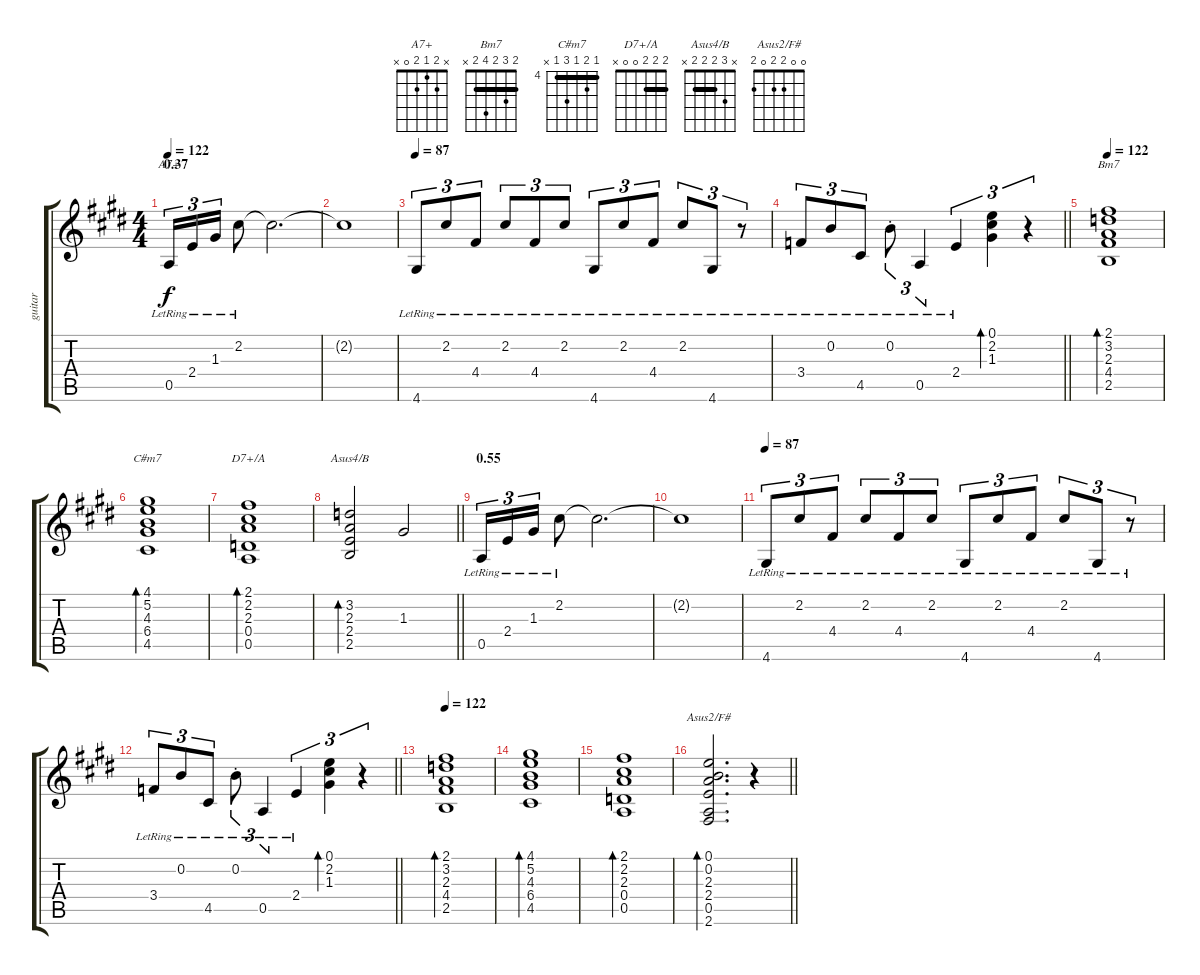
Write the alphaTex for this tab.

\track ("guitar" "guitar") {instrument acousticguitarsteel}
\staff {score tabs}
\tuning (E4 B3 G3 D3 A2 E2) {hide}
\chord ("A7+" x 2 1 2 0 x)
\chord ("Bm7" 2 3 2 4 2 x) {barre 2}
\chord ("C#m7" 4 5 4 6 4 x) {firstfret 4 barre 4}
\chord ("D7+/A" 2 2 2 0 0 x) {barre 2}
\chord ("Asus4/B" x 3 2 2 2 x) {barre 2}
\chord ("Asus2/F#" 0 0 2 2 0 2)
\ts (4 4)
\section ("" "0.37")
\tempo 122
\clef g2
\ks e
0.5{lr}.16{tu (3 2) ch "A7+" dy f} 2.4{lr}.16{tu (3 2)} 1.3{lr}.16{tu (3 2)} 2.2{lr}.8 2.2{t}.2{d} |
2.2{t}.1 |
\tempo 87
4.6{lr}.8{tu (3 2)} 2.2{lr}.8{tu (3 2)} 4.4{lr}.8{tu (3 2)} 2.2{lr}.8{tu (3 2)} 4.4{lr}.8{tu (3 2)} 2.2{lr}.8{tu (3 2)} 4.6{lr}.8{tu (3 2)} 2.2{lr}.8{tu (3 2)} 4.4{lr}.8{tu (3 2)} 2.2{lr}.8{tu (3 2)} 4.6{lr}.8{tu (3 2)} r.8{tu (3 2)} |
\barLineRight lightlight
3.4{lr}.8{tu (3 2)} 0.2{lr}.8{tu (3 2)} 4.5{lr}.8{tu (3 2)} 0.2{st lr}.8{tu (3 2)} 0.5{lr}.4{tu (3 2)} 2.4{lr}.4{tu (3 2)} (0.1 2.2 1.3).4{tu (3 2) bd 60} r.4{tu (3 2)} |
\tempo 122
(2.1 3.2 2.3 4.4 2.5).1{bd 60 ch "Bm7"} |
(4.1 5.2 4.3 6.4 4.5).1{bd 60 ch "C#m7"} |
(2.1 2.2 2.3 0.4 0.5).1{bd 60 ch "D7+/A"} |
\barLineRight lightlight
(3.2 2.3 2.4 2.5).2{bd 60 ch "Asus4/B"} 1.3.2 |
\section ("" "0.55")
0.5{lr}.16{tu (3 2)} 2.4{lr}.16{tu (3 2)} 1.3{lr}.16{tu (3 2)} 2.2{lr}.8 2.2{t}.2{d} |
2.2{t}.1 |
\tempo 87
4.6{lr}.8{tu (3 2)} 2.2{lr}.8{tu (3 2)} 4.4{lr}.8{tu (3 2)} 2.2{lr}.8{tu (3 2)} 4.4{lr}.8{tu (3 2)} 2.2{lr}.8{tu (3 2)} 4.6{lr}.8{tu (3 2)} 2.2{lr}.8{tu (3 2)} 4.4{lr}.8{tu (3 2)} 2.2{lr}.8{tu (3 2)} 4.6{lr}.8{tu (3 2)} r.8{tu (3 2)} |
\barLineRight lightlight
3.4{lr}.8{tu (3 2)} 0.2{lr}.8{tu (3 2)} 4.5{lr}.8{tu (3 2)} 0.2{st lr}.8{tu (3 2)} 0.5{lr}.4{tu (3 2)} 2.4{lr}.4{tu (3 2)} (0.1 2.2 1.3).4{tu (3 2) bd 60} r.4{tu (3 2)} |
\tempo 122
(2.1 3.2 2.3 4.4 2.5).1{bd 60} |
(4.1 5.2 4.3 6.4 4.5).1{bd 60} |
(2.1 2.2 2.3 0.4 0.5).1{bd 60} |
\barLineRight lightlight
(0.1 0.2 2.3 2.4 0.5 2.6).2{d bd 60 ch "Asus2/F#"} r.4
